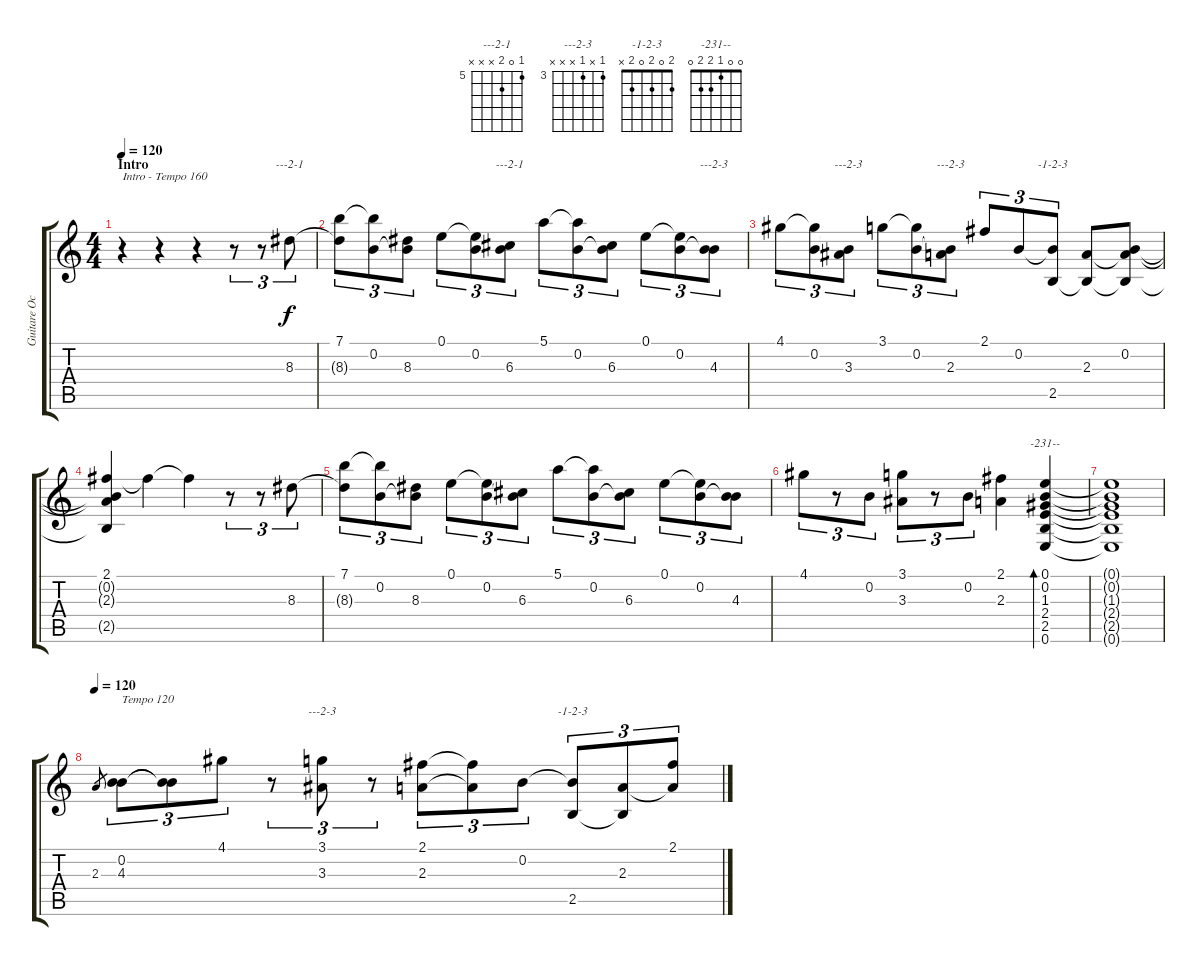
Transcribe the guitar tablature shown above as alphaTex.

\track ("Guitare Octobre 2000" "Guitare Oc") {instrument acousticguitarnylon}
\staff {score tabs}
\tuning (E4 B3 G3 D3 A2 E2) {hide}
\chord ("---2-1" 7 0 8 x x x) {firstfret 7}
\chord ("---2-1" 5 0 6 x x x) {firstfret 5}
\chord ("---2-3" 4 0 4 x x x) {firstfret 4}
\chord ("---2-3" 3 0 3 x x x) {firstfret 3}
\chord ("---2-3" 2 0 2 x x x) {firstfret 2}
\chord ("-1-2-3" 2 0 2 x 2 x)
\chord ("-231--" 0 0 1 2 2 0)
\chord ("---2-3" 3 x 3 x x x) {firstfret 3}
\chord ("-1-2-3" 2 0 2 0 2 x)
\ts (4 4)
\section ("" "Intro")
\tempo 120
\tempo 160
\tempo 120
\clef g2
\ks c
r.4{txt "Intro - Tempo 160" dy f instrument acousticguitarnylon} r.4 r.4 r.8{tu (3 2)} r.8{tu (3 2)} 8.3.8{tu (3 2) ch "---2-1"} |
(7.1 8.3{t}).8{tu (3 2)} (7.1{t} 0.2).8{tu (3 2)} (0.2{t} 8.3).8{tu (3 2)} 0.1.8{tu (3 2)} (0.1{t} 0.2).8{tu (3 2)} (0.2{t} 6.3).8{tu (3 2) ch "---2-1"} 5.1.8{tu (3 2)} (5.1{t} 0.2).8{tu (3 2)} (0.2{t} 6.3).8{tu (3 2)} 0.1.8{tu (3 2)} (0.1{t} 0.2).8{tu (3 2)} (0.2{t} 4.3).8{tu (3 2) ch "---2-3"} |
4.1.8{tu (3 2)} (4.1{t} 0.2).8{tu (3 2)} (0.2{t} 3.3).8{tu (3 2) ch "---2-3"} 3.1.8{tu (3 2)} (3.1{t} 0.2).8{tu (3 2)} (0.2{t} 2.3).8{tu (3 2) ch "---2-3"} 2.1.8{tu (3 2)} 0.2.8{tu (3 2)} (0.2{t} 2.5).8{tu (3 2) ch "-1-2-3"} (2.3 2.5{t}).8 (0.2 2.3{t} 2.5{t}).8 |
(2.1 0.2{t} 2.3{t} 2.5{t}).4 2.1{t}.4 2.1{t}.4 r.8{tu (3 2)} r.8{tu (3 2)} 8.3.8{tu (3 2)} |
(7.1 8.3{t}).8{tu (3 2)} (7.1{t} 0.2).8{tu (3 2)} (0.2{t} 8.3).8{tu (3 2)} 0.1.8{tu (3 2)} (0.1{t} 0.2).8{tu (3 2)} (0.2{t} 6.3).8{tu (3 2)} 5.1.8{tu (3 2)} (5.1{t} 0.2).8{tu (3 2)} (0.2{t} 6.3).8{tu (3 2)} 0.1.8{tu (3 2)} (0.1{t} 0.2).8{tu (3 2)} (0.2{t} 4.3).8{tu (3 2)} |
4.1.8{tu (3 2)} r.8{tu (3 2)} 0.2.8{tu (3 2)} (3.1 3.3).8{tu (3 2)} r.8{tu (3 2)} 0.2.8{tu (3 2)} (2.1 2.3).4 (0.1 0.2 1.3 2.4 2.5 0.6).4{bd 480 ch "-231--"} |
(0.1{t} 0.2{t} 1.3{t} 2.4{t} 2.5{t} 0.6{t}).1 |
\tempo 120
2.3.8{gr} (0.2 4.3).8{tu (3 2) txt "Tempo 120"} (0.2{t} 4.3{t}).8{tu (3 2)} 4.1.8{tu (3 2)} r.8{tu (3 2)} (3.1 3.3).8{tu (3 2) ch "---2-3"} r.8{tu (3 2)} (2.1 2.3).8{tu (3 2)} (2.1{t} 2.3{t}).8{tu (3 2)} 0.2.8{tu (3 2)} (0.2{t} 2.5).8{tu (3 2) ch "-1-2-3"} (2.3 2.5{t}).8{tu (3 2)} (2.1 2.3{t}).8{tu (3 2)}
